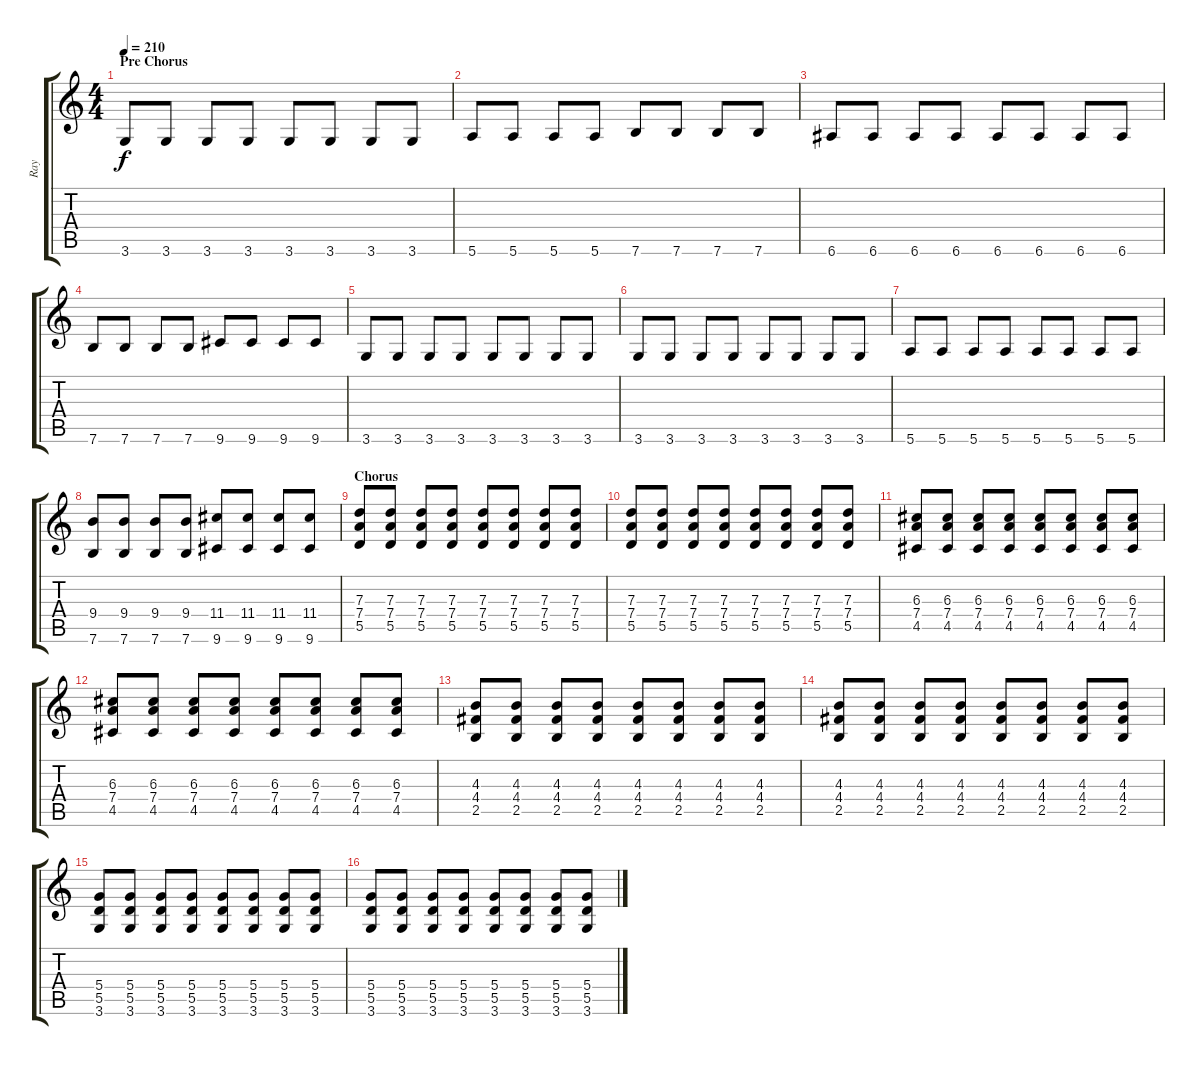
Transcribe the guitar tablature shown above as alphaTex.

\track ("Ray" "Ray") {instrument distortionguitar}
\staff {score tabs}
\tuning (E4 B3 G3 D3 A2 E2) {hide}
\ts (4 4)
\section ("" "Pre Chorus")
\tempo 210
\clef g2
\ks c
3.6.8{dy f} 3.6.8 3.6.8 3.6.8 3.6.8 3.6.8 3.6.8 3.6.8 |
5.6.8 5.6.8 5.6.8 5.6.8 7.6.8 7.6.8 7.6.8 7.6.8 |
6.6.8 6.6.8 6.6.8 6.6.8 6.6.8 6.6.8 6.6.8 6.6.8 |
7.6.8 7.6.8 7.6.8 7.6.8 9.6.8 9.6.8 9.6.8 9.6.8 |
3.6.8 3.6.8 3.6.8 3.6.8 3.6.8 3.6.8 3.6.8 3.6.8 |
3.6.8 3.6.8 3.6.8 3.6.8 3.6.8 3.6.8 3.6.8 3.6.8 |
5.6.8 5.6.8 5.6.8 5.6.8 5.6.8 5.6.8 5.6.8 5.6.8 |
(9.4 7.6).8 (9.4 7.6).8 (9.4 7.6).8 (9.4 7.6).8 (11.4 9.6).8 (11.4 9.6).8 (11.4 9.6).8 (11.4 9.6).8 |
\section ("" "Chorus")
(7.3 7.4 5.5).8 (7.3 7.4 5.5).8 (7.3 7.4 5.5).8 (7.3 7.4 5.5).8 (7.3 7.4 5.5).8 (7.3 7.4 5.5).8 (7.3 7.4 5.5).8 (7.3 7.4 5.5).8 |
(7.3 7.4 5.5).8 (7.3 7.4 5.5).8 (7.3 7.4 5.5).8 (7.3 7.4 5.5).8 (7.3 7.4 5.5).8 (7.3 7.4 5.5).8 (7.3 7.4 5.5).8 (7.3 7.4 5.5).8 |
(6.3 7.4 4.5).8 (6.3 7.4 4.5).8 (6.3 7.4 4.5).8 (6.3 7.4 4.5).8 (6.3 7.4 4.5).8 (6.3 7.4 4.5).8 (6.3 7.4 4.5).8 (6.3 7.4 4.5).8 |
(6.3 7.4 4.5).8 (6.3 7.4 4.5).8 (6.3 7.4 4.5).8 (6.3 7.4 4.5).8 (6.3 7.4 4.5).8 (6.3 7.4 4.5).8 (6.3 7.4 4.5).8 (6.3 7.4 4.5).8 |
(4.3 4.4 2.5).8 (4.3 4.4 2.5).8 (4.3 4.4 2.5).8 (4.3 4.4 2.5).8 (4.3 4.4 2.5).8 (4.3 4.4 2.5).8 (4.3 4.4 2.5).8 (4.3 4.4 2.5).8 |
(4.3 4.4 2.5).8 (4.3 4.4 2.5).8 (4.3 4.4 2.5).8 (4.3 4.4 2.5).8 (4.3 4.4 2.5).8 (4.3 4.4 2.5).8 (4.3 4.4 2.5).8 (4.3 4.4 2.5).8 |
(5.4 5.5 3.6).8 (5.4 5.5 3.6).8 (5.4 5.5 3.6).8 (5.4 5.5 3.6).8 (5.4 5.5 3.6).8 (5.4 5.5 3.6).8 (5.4 5.5 3.6).8 (5.4 5.5 3.6).8 |
(5.4 5.5 3.6).8 (5.4 5.5 3.6).8 (5.4 5.5 3.6).8 (5.4 5.5 3.6).8 (5.4 5.5 3.6).8 (5.4 5.5 3.6).8 (5.4 5.5 3.6).8 (5.4 5.5 3.6).8
